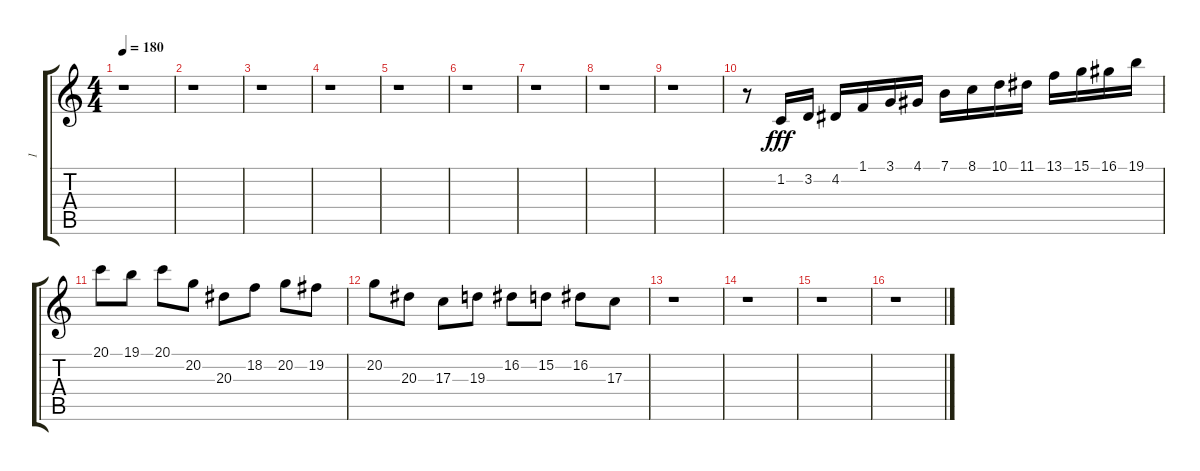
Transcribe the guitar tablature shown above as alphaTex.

\track ("1" "1") {instrument lead2sawtooth}
\staff {score tabs}
\tuning (E4 B3 G3 D3 A2 E2) {hide}
\ts (4 4)
\tempo 180
\clef g2
\ks c
r.1{dy fff} |
r.1 |
r.1 |
r.1 |
r.1 |
r.1 |
r.1 |
r.1 |
r.1 |
r.8 1.2.16 3.2.16 4.2.16 1.1.16 3.1.16 4.1.16 7.1.16 8.1.16 10.1.16 11.1.16 13.1.16 15.1.16 16.1.16 19.1.16 |
20.1.8 19.1.8 20.1.8 20.2.8 20.3.8 18.2.8 20.2.8 19.2.8 |
20.2.8 20.3.8 17.3.8 19.3.8 16.2.8 15.2.8 16.2.8 17.3.8 |
r.1 |
r.1 |
r.1 |
r.1
